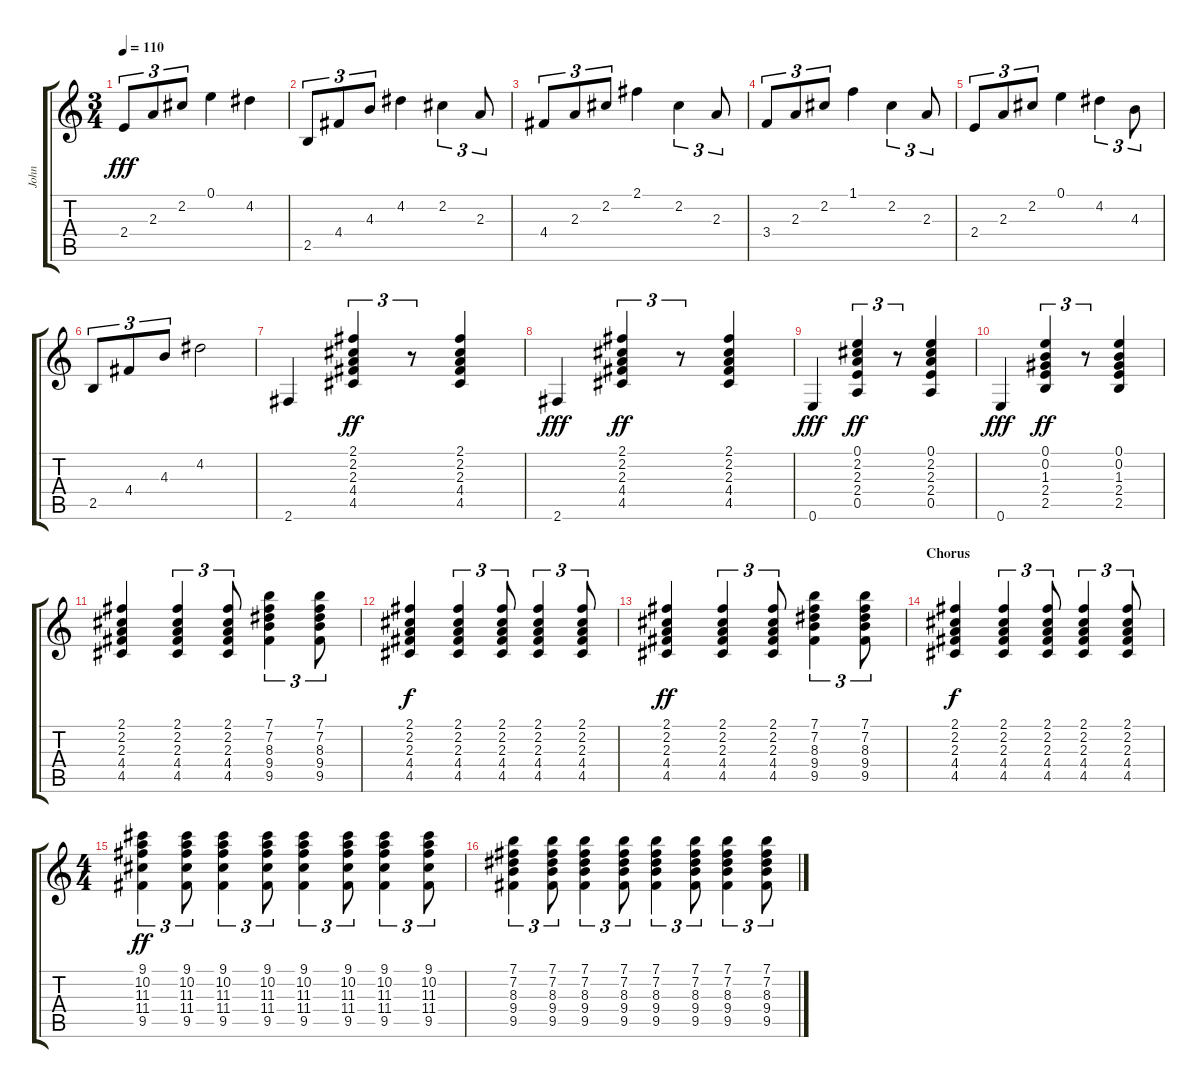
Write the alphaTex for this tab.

\track ("John" "John") {instrument acousticguitarnylon}
\staff {score tabs}
\tuning (E4 B3 G3 D3 A2 E2) {hide}
\ts (3 4)
\tempo 110
\clef g2
\ks c
2.4.8{tu (3 2) dy fff} 2.3.8{tu (3 2)} 2.2.8{tu (3 2)} 0.1.4 4.2.4 |
2.5.8{tu (3 2)} 4.4.8{tu (3 2)} 4.3.8{tu (3 2)} 4.2.4 2.2.4{tu (3 2)} 2.3.8{tu (3 2)} |
4.4.8{tu (3 2)} 2.3.8{tu (3 2)} 2.2.8{tu (3 2)} 2.1.4 2.2.4{tu (3 2)} 2.3.8{tu (3 2)} |
3.4.8{tu (3 2)} 2.3.8{tu (3 2)} 2.2.8{tu (3 2)} 1.1.4 2.2.4{tu (3 2)} 2.3.8{tu (3 2)} |
2.4.8{tu (3 2)} 2.3.8{tu (3 2)} 2.2.8{tu (3 2)} 0.1.4 4.2.4{tu (3 2)} 4.3.8{tu (3 2)} |
2.5.8{tu (3 2)} 4.4.8{tu (3 2)} 4.3.8{tu (3 2)} 4.2.2 |
2.6.4 (2.1 2.2 2.3 4.4 4.5).4{tu (3 2) dy ff} r.8{tu (3 2)} (2.1 2.2 2.3 4.4 4.5).4 |
2.6.4{dy fff} (2.1 2.2 2.3 4.4 4.5).4{tu (3 2) dy ff} r.8{tu (3 2)} (2.1 2.2 2.3 4.4 4.5).4 |
0.6.4{dy fff} (0.1 2.2 2.3 2.4 0.5).4{tu (3 2) dy ff} r.8{tu (3 2)} (0.1 2.2 2.3 2.4 0.5).4 |
0.6.4{dy fff} (0.1 0.2 1.3 2.4 2.5).4{tu (3 2) dy ff} r.8{tu (3 2)} (0.1 0.2 1.3 2.4 2.5).4 |
(2.1 2.2 2.3 4.4 4.5).4 (2.1 2.2 2.3 4.4 4.5).4{tu (3 2)} (2.1 2.2 2.3 4.4 4.5).8{tu (3 2)} (7.1 7.2 8.3 9.4 9.5).4{tu (3 2)} (7.1 7.2 8.3 9.4 9.5).8{tu (3 2)} |
(2.1 2.2 2.3 4.4 4.5).4{dy f} (2.1 2.2 2.3 4.4 4.5).4{tu (3 2)} (2.1 2.2 2.3 4.4 4.5).8{tu (3 2)} (2.1 2.2 2.3 4.4 4.5).4{tu (3 2)} (2.1 2.2 2.3 4.4 4.5).8{tu (3 2)} |
(2.1 2.2 2.3 4.4 4.5).4{dy ff} (2.1 2.2 2.3 4.4 4.5).4{tu (3 2)} (2.1 2.2 2.3 4.4 4.5).8{tu (3 2)} (7.1 7.2 8.3 9.4 9.5).4{tu (3 2)} (7.1 7.2 8.3 9.4 9.5).8{tu (3 2)} |
\section ("" "Chorus")
(2.1 2.2 2.3 4.4 4.5).4{dy f} (2.1 2.2 2.3 4.4 4.5).4{tu (3 2)} (2.1 2.2 2.3 4.4 4.5).8{tu (3 2)} (2.1 2.2 2.3 4.4 4.5).4{tu (3 2)} (2.1 2.2 2.3 4.4 4.5).8{tu (3 2)} |
\ts (4 4)
(9.1 10.2 11.3 11.4 9.5).4{tu (3 2) dy ff volume 8 balance 7} (9.1 10.2 11.3 11.4 9.5).8{tu (3 2)} (9.1 10.2 11.3 11.4 9.5).4{tu (3 2)} (9.1 10.2 11.3 11.4 9.5).8{tu (3 2)} (9.1 10.2 11.3 11.4 9.5).4{tu (3 2)} (9.1 10.2 11.3 11.4 9.5).8{tu (3 2)} (9.1 10.2 11.3 11.4 9.5).4{tu (3 2)} (9.1 10.2 11.3 11.4 9.5).8{tu (3 2)} |
(7.1 7.2 8.3 9.4 9.5).4{tu (3 2)} (7.1 7.2 8.3 9.4 9.5).8{tu (3 2)} (7.1 7.2 8.3 9.4 9.5).4{tu (3 2)} (7.1 7.2 8.3 9.4 9.5).8{tu (3 2)} (7.1 7.2 8.3 9.4 9.5).4{tu (3 2)} (7.1 7.2 8.3 9.4 9.5).8{tu (3 2)} (7.1 7.2 8.3 9.4 9.5).4{tu (3 2)} (7.1 7.2 8.3 9.4 9.5).8{tu (3 2)}
